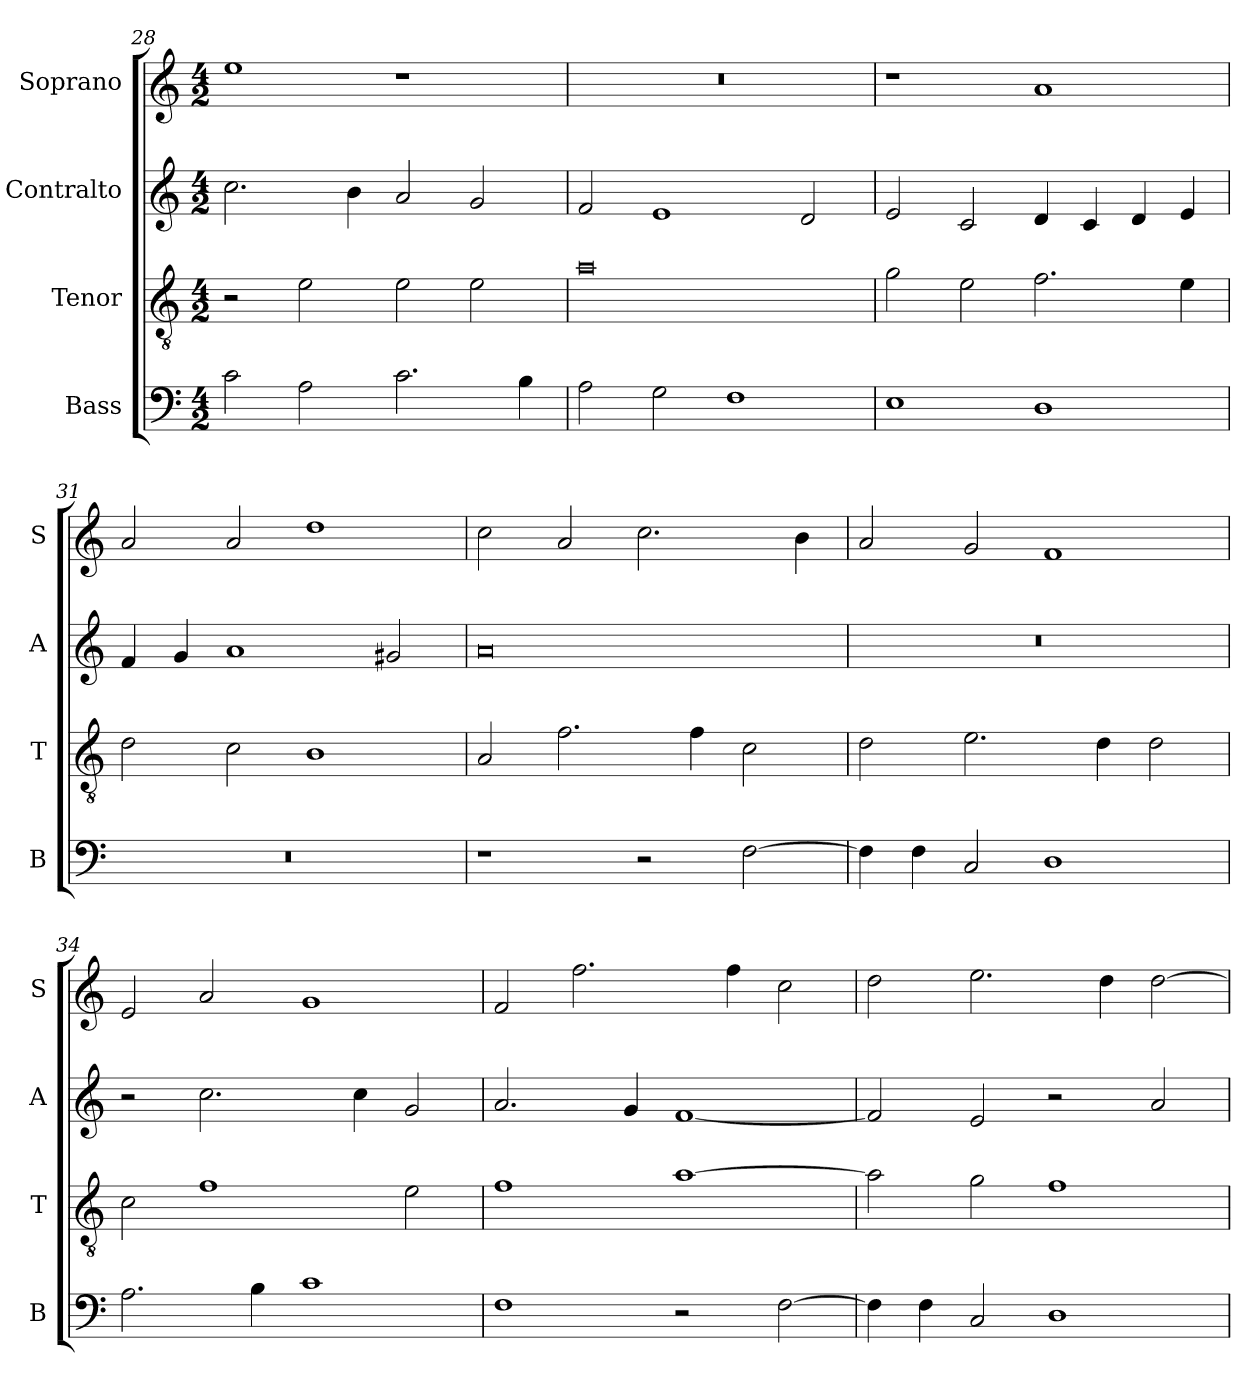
**kern	**kern	**kern	**kern
*part4	*part3	*part2	*part1
*staff4	*staff3	*staff2	*staff1
*I"Bass	*I"Tenor	*I"Contralto	*I"Soprano
*I'B	*I'T	*I'A	*I'S
*clefF4	*clefGv2	*clefG2	*clefG2
*k[]	*k[]	*k[]	*k[]
*A:aeo	*A:aeo	*A:aeo	*A:aeo
*M4/2	*M4/2	*M4/2	*M4/2
=28	=28	=28	=28
2c	2r	2.cc	1ee
2A	2e	.	.
.	.	4b	.
2.c	2e	2a	1r
.	2e	2g	.
4B	.	.	.
=29	=29	=29	=29
2A	0a	2f	0r
2G	.	1e	.
1F	.	.	.
.	.	2d	.
=30	=30	=30	=30
1E	2g	2e	1r
.	2e	2c	.
1D	2.f	4d	1a
.	.	4c	.
.	.	4d	.
.	4e	4e	.
=31	=31	=31	=31
0r	2d	4f	2a
.	.	4g	.
.	2c	1a	2a
.	1B	.	1dd
.	.	2g#X	.
=32	=32	=32	=32
1r	2A	0a	2cc
.	2.f	.	2a
2r	.	.	2.cc
.	4f	.	.
[2F	2c	.	.
.	.	.	4b
=33	=33	=33	=33
4F]	2d	0r	2a
4F	.	.	.
2C	2.e	.	2g
1D	.	.	1f
.	4d	.	.
.	2d	.	.
=34	=34	=34	=34
2.A	2c	2r	2e
.	1f	2.cc	2a
4B	.	.	.
1c	.	.	1g
.	.	4cc	.
.	2e	2g	.
=35	=35	=35	=35
1F	1f	2.a	2f
.	.	.	2.ff
.	.	4g	.
2r	[1a	[1f	.
.	.	.	4ff
[2F	.	.	2cc
=36	=36	=36	=36
4F]	2a]	2f]	2dd
4F	.	.	.
2C	2g	2e	2.ee
1D	1f	2r	.
.	.	.	4dd
.	.	2a	[2dd
=	=	=	=
*-	*-	*-	*-
